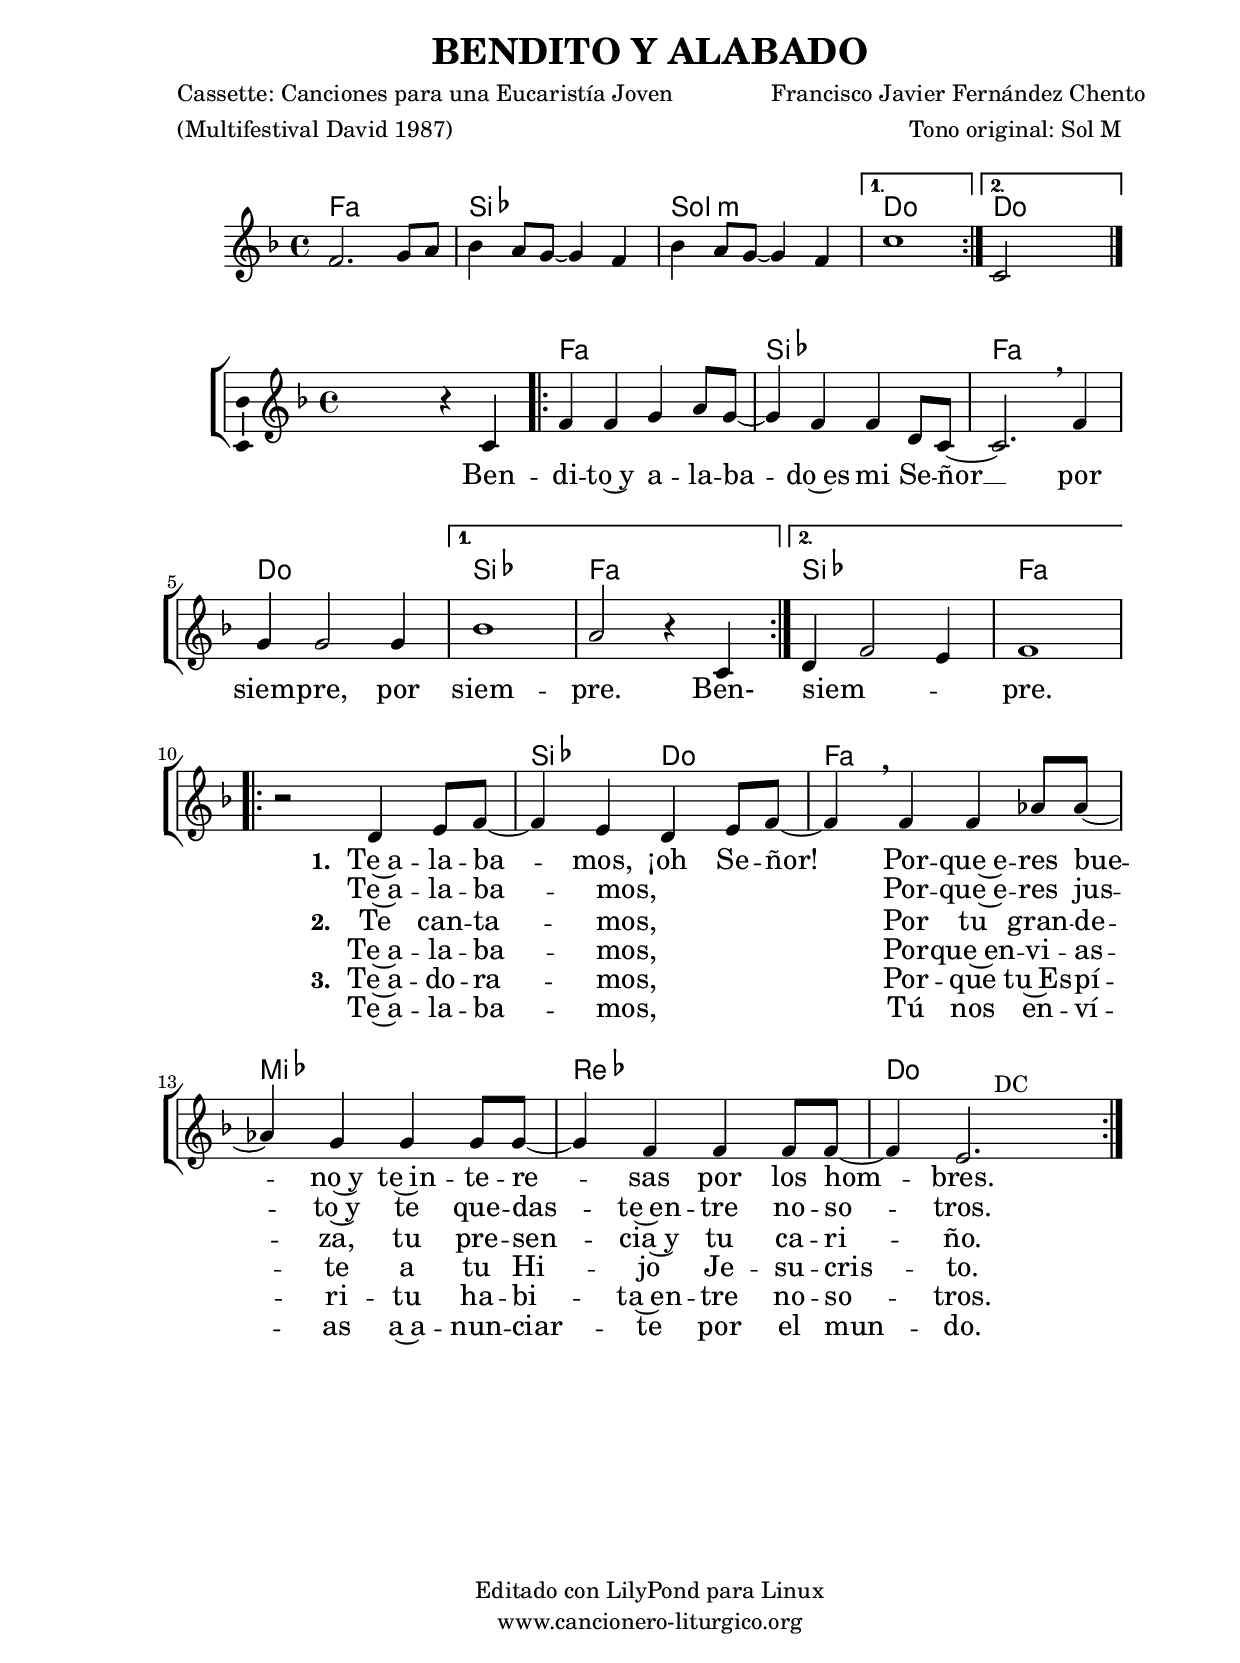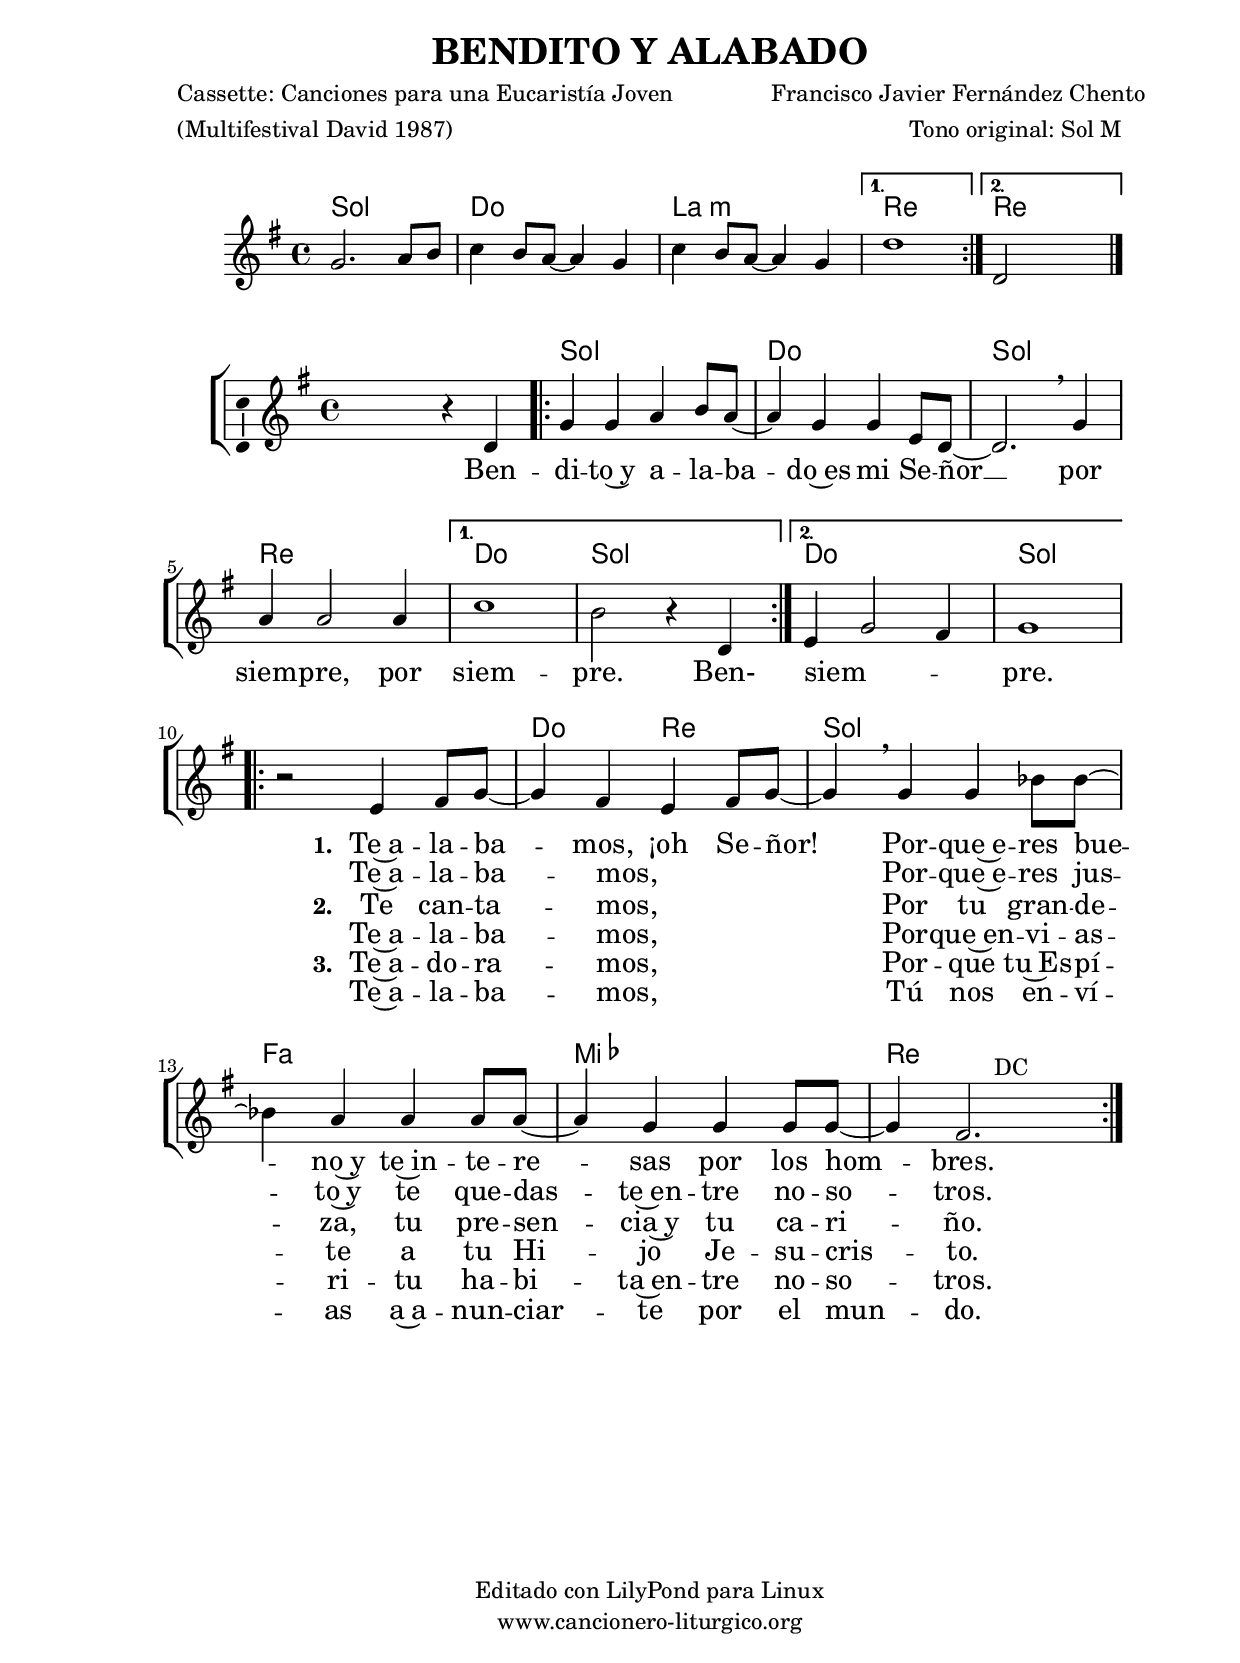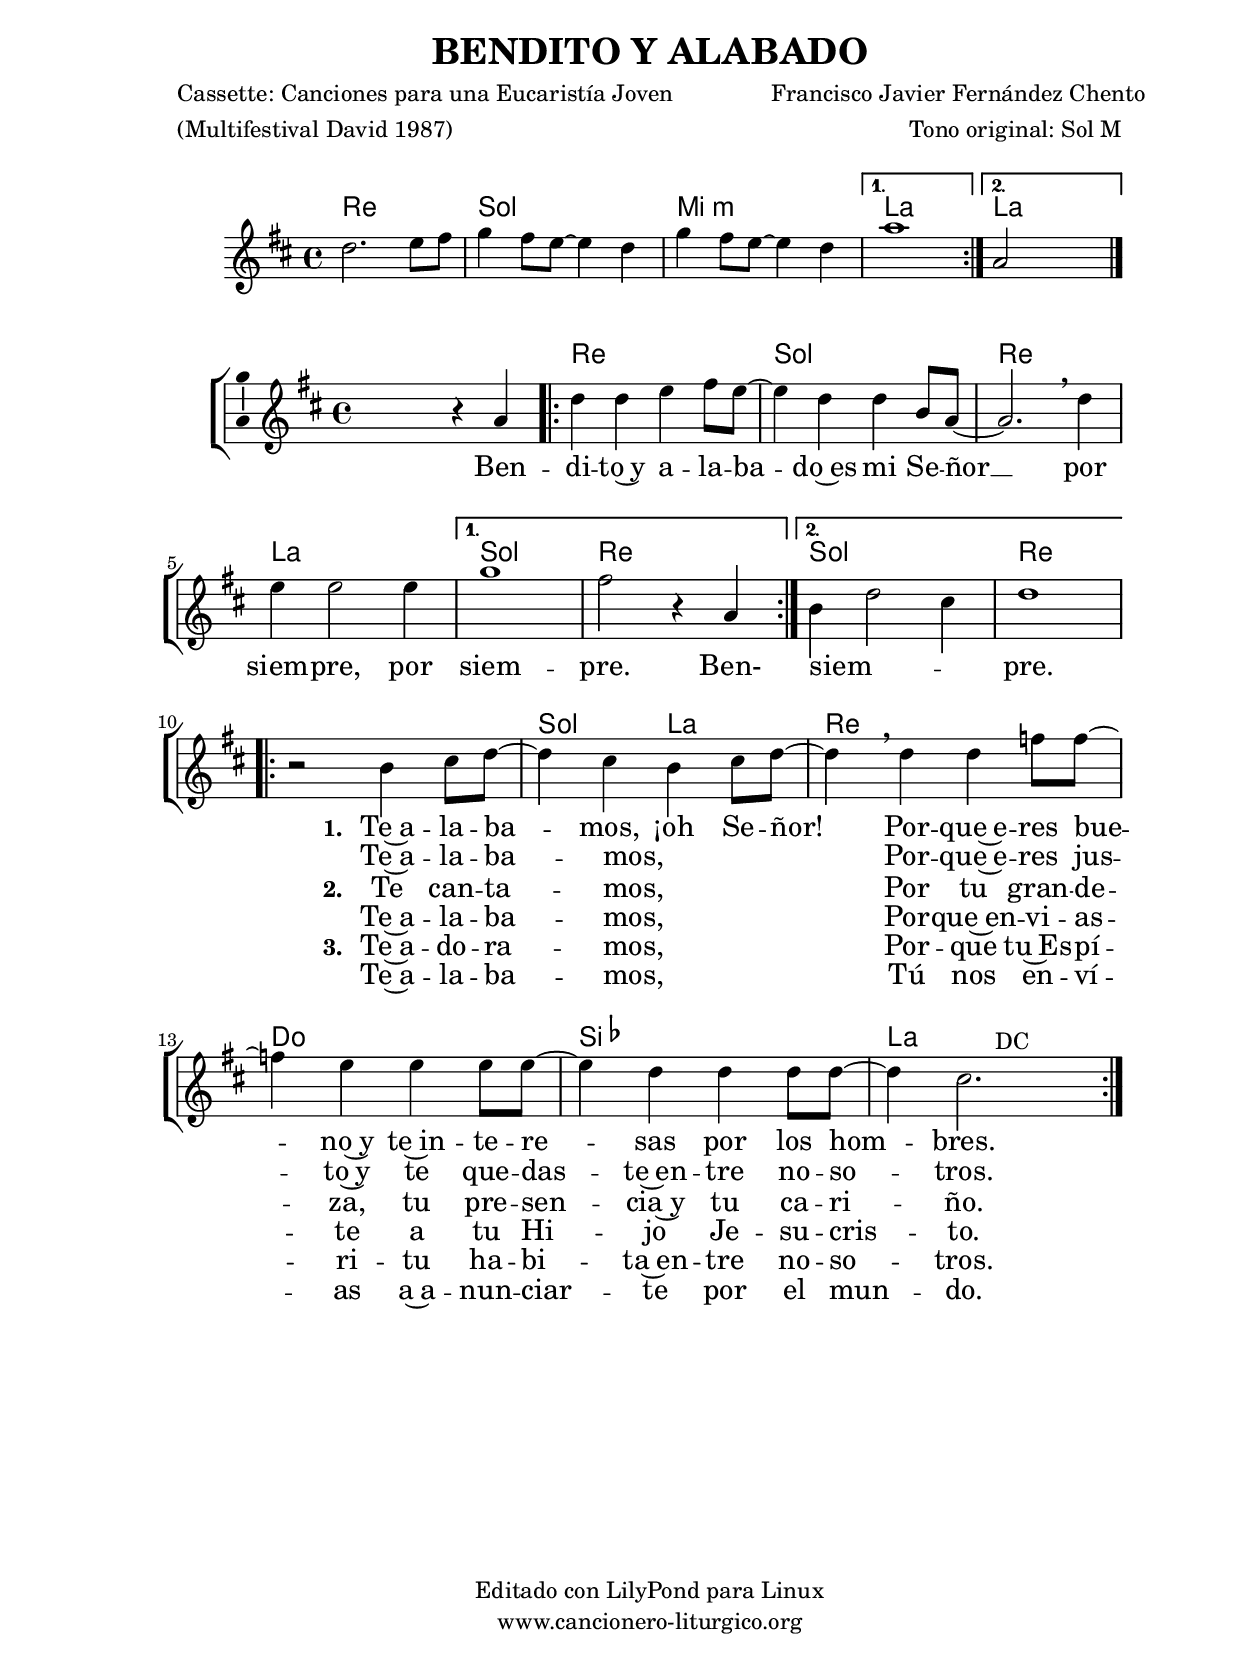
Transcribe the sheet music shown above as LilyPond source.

%
%para convertir .midi en .wav:
%timidity filename.midi -Ow -o finename.wav
%
%
%Para convertir de .wav a .mp3:
%lame -h -m j filename.wav
%
%
%para escuchar el midi:
%timidity nombrefichero.midi
%


%versión de lilypond para la que se ha escrito esta partitura:
\version "2.16.0"

	%Tamaño papel
	#(set-default-paper-size "a4")
	%Tamaño partitura
	#(set-global-staff-size 20)
	%No responde al pulsar sobre una nota
	#(ly:set-option 'point-and-click #f)

%parámetros del encabezamiento:
\header {
	title = "BENDITO Y ALABADO"
	subtitle = ""
	composer = "Francisco Javier Fernández Chento"
	poet = "Cassette: Canciones para una Eucaristía Joven"
	arranger = "Tono original: Sol M"
	meter = "(Multifestival David 1987)"
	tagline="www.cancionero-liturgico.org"
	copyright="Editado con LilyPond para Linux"
	}

%parámetros asociados al papel:
\paper  {
	oddHeaderMarkup = \markup {\fill-line { \on-the-fly #not-first-page \fromproperty #'header:title \on-the-fly #not-first-page \fromproperty #'header:composer }}
	evenHeaderMarkup = \markup {\fill-line { \fromproperty #'header:composer \fromproperty #'header:title }}
	#(set-paper-size "a4")
	print-page-number = ##f
	first-page-number = 1
	print-first-page-number = ##f
%	head-separation = 3.0 \cm
	bottom-margin = 0.5\cm
%%%	bottom-margin = -3.5\cm
	top-margin = 2.0 \cm
	left-margin = 3.0 \cm
	line-width = 16.0 \cm 
	indent = 8\mm
	interscoreline = 2.\mm
	between-system-space = 15\mm
%	para que las partituras no llenen la hoja:
	ragged-bottom = ##t
%	idem para la última hoja:
	ragged-last-bottom = ##f
%	para que las partituras llenen el ancho del papel:
	ragged-last = ##f
	after-title-space = 2.5 \cm
%page-count=1
%system-count=8

	%Flexible Vertical Spacing
%	markup-markup-spacing =
%	#'((basic-distance . 15) (minimum-distance . 15) (padding . 3))
	markup-system-spacing =
	#'((basic-distance . 15) (minimum-distance . 15) (padding . 3))
	system-system-spacing =
	#'((basic-distance . 15) (minimum-distance . 15) (padding . 3))
	score-system-spacing =
	#'((basic-distance . 15) (minimum-distance . 15) (padding . 5))
%	top-system-spacing = % header
%	#'((basic-distance . 8) (minimum-distance . 0) (padding . 0))
%	top-markup-spacing =
%	#'((basic-distance . 20) (minimum-distance . 20) (padding . 0))
	last-bottom-spacing = % footer
	#'((basic-distance . 5) (minimum-distance . 5) (padding . 0))
%	score-markup-spacing =
%	#'((basic-distance . 16) (minimum-distance . 13) (padding . 0))

	}


%parámetros que afectan a toda la partitura:
global =  {
	%clave de sol (G):
	\clef G
	%armadura:
	\transpose g f
	\key g \major
	\tempo 4=180
	\set Score.tempoHideNote = ##t
	}


acordesintro = {
	\italianChords
	\chordmode {
	\transpose g f
{

\repeat volta 2 {
g1 c a:m
}

\alternative {
{
d1
}
{
d1
}
}

}
}
}

melodiaintro = 

	\transpose g f
{
	\relative c''{
	\time 4/4

\repeat volta 2 {
g2. a8 b
c4 b8 a~a4 g
c4 b8 a~a4 g
}
\alternative {
{
d'1
}
{
d,2 s2
}
}

\bar "|."
}
}

acordes = {
	\italianChords
	\chordmode {
	\transpose g f
{

s1
\repeat volta 2 {
g1 c g d
}
\alternative {
{
c1 g
}
{
c1 g
}
}

\repeat volta 2 {
s1
c2 d g s f s ees s d s
}

	}
	}
}

melodia = 

	\transpose g f
{
	\relative c'{
	\time 4/4

s2 r4 d4
\repeat volta 2 {
g4 g a b8 a~
a4 g g e8 d~
d2. \breathe g4
a4 a2 a4
}

\alternative {
{
c1
b2 r4 d,4
}
{
e4 g2 fis4
g1
}
}

%\bar "||"
\break

\repeat volta 2 {
r2 e4 fis8 g~
g4 fis e fis8 g~
g4 \breathe g g bes8 bes~
bes4 a a a8 a~
a4 g g g8 g~
g4 fis2.^"      DC"
}
%r1

%%%\bar "|."
	}
	}


texto = \lyricmode {

Ben -- di -- to~y a -- la -- ba -- do~es mi Se -- ñor __
por siem -- pre, por siem -- pre. Ben-
siem -- _ _ pre.

\set stanza =#"1. " Te~a -- la -- ba -- mos, ¡oh Se -- ñor!
Por -- que~e -- res bue -- no~y te~in -- te -- re -- sas por los hom -- bres.

	}

textodos = \lyricmode {

\skip1 \skip1 \skip1 \skip1 \skip1 \skip1
\skip1 \skip1 \skip1 \skip1 \skip1 \skip1
\skip1 \skip1 \skip1 \skip1 \skip1 \skip1
\skip1 \skip1 \skip1

Te~a -- la -- ba -- mos, " " " " " " %%%¡oh Se -- ñor!
Por -- que~e -- res jus -- to~y te que -- das -- te~en -- tre no -- so -- tros.

	}

textotres = \lyricmode {

\skip1 \skip1 \skip1 \skip1 \skip1 \skip1
\skip1 \skip1 \skip1 \skip1 \skip1 \skip1
\skip1 \skip1 \skip1 \skip1 \skip1 \skip1
\skip1 \skip1 \skip1

\set stanza =#"2. " Te can -- ta -- mos, " " " " " " %%%¡oh Se -- ñor!
Por tu gran -- de -- za, tu pre -- sen -- cia~y tu ca -- ri -- ño.

	}

textocuatro = \lyricmode {

\skip1 \skip1 \skip1 \skip1 \skip1 \skip1
\skip1 \skip1 \skip1 \skip1 \skip1 \skip1
\skip1 \skip1 \skip1 \skip1 \skip1 \skip1
\skip1 \skip1 \skip1

Te~a -- la -- ba -- mos, " " " " " " %%%¡oh Se -- ñor!
Por -- que~en -- vi -- as -- te a tu Hi -- jo Je -- su -- cris -- to.

	}

textocinco = \lyricmode {

\skip1 \skip1 \skip1 \skip1 \skip1 \skip1
\skip1 \skip1 \skip1 \skip1 \skip1 \skip1
\skip1 \skip1 \skip1 \skip1 \skip1 \skip1
\skip1 \skip1 \skip1

\set stanza =#"3. " Te~a -- do -- ra -- mos, " " " " " " %%%¡oh Se -- ñor!
Por -- que tu~Es -- pí -- ri -- tu ha -- bi -- ta~en -- tre no -- so -- tros.

	}

textoseis = \lyricmode {

\skip1 \skip1 \skip1 \skip1 \skip1 \skip1
\skip1 \skip1 \skip1 \skip1 \skip1 \skip1
\skip1 \skip1 \skip1 \skip1 \skip1 \skip1
\skip1 \skip1 \skip1

Te~a -- la -- ba -- mos, " " " " " " %%%¡oh Se -- ñor!
Tú nos en -- ví -- as a~a -- nun -- ciar -- te por el mun -- do.

	}


acordesintroStaff = \context ChordNames = acordesintroStaff <<
	\set chordChanges = ##t
	\acordesintro
	>>

acordesStaff = \context ChordNames = acordesStaff <<
	\set chordChanges = ##t
	\acordes
	>>


vozintroStaff = \context Voice = vozintroStaff
<<
	\override Staff.StaffSymbol #'staff-space = #(magstep -0.35)
	\set Staff.midiInstrument = #"english horn"
	\set Staff.midiMinimumVolume = #0.7
	\set Staff.midiMaximumVolume = #0.9
	\global
	\melodiaintro
	>>

vozStaff = \context Voice = vozStaff
\with {\consists "Ambitus_engraver"}
<<
%	\set Staff.instrumentName = ""
%	\set Staff.shortInstrumentName = ""
%	\set Staff.midiInstrument = #"clarinet"
%	\set Staff.midiInstrument = #"cello"
%	\set Staff.midiInstrument = #"flute"
	\set Staff.midiInstrument = #"electric guitar (jazz)"
%	\set Staff.midiInstrument = #"english horn"
%	\set Staff.midiInstrument = #"violin"
%	\set Staff.midiInstrument = #"glockenspiel"
	\set Staff.midiMinimumVolume = #0.7
	\set Staff.midiMaximumVolume = #0.9
	\global
	\melodia
	>>

textoStaff = \context Lyrics = textoStaff <<
	\lyricsto vozStaff \texto
	>>

textodosStaff = \context Lyrics = textodosStaff <<
	\lyricsto vozStaff \textodos
	>>

textotresStaff = \context Lyrics = textotresStaff <<
	\lyricsto vozStaff \textotres
	>>

textocuatroStaff = \context Lyrics = textocuatroStaff <<
	\lyricsto vozStaff \textocuatro
	>>

textocincoStaff = \context Lyrics = textocincoStaff <<
	\lyricsto vozStaff \textocinco
	>>

textoseisStaff = \context Lyrics = textoseisStaff <<
	\lyricsto vozStaff \textoseis
	>>

\book {
	\score {
		\context ChoirStaff {
%			\override StaffGroup.SystemStartBracket #'collapse-height = #1
%			\override Score.SystemStartBar #'collapse-height = #1
			<<
			\acordesintroStaff
			\vozintroStaff
			>>
			}
		\layout {
	    		\context {
				\Lyrics
				\override LyricText #'font-size = #2
				}
	   		 \context {
				\Score
				\override StaffSymbol #'staff-space = #(magstep +3)
				}
			}
		}
	\score {
		\context ChoirStaff {
			\override StaffGroup.SystemStartBracket #'collapse-height = #1
			\override Score.SystemStartBar #'collapse-height = #1
			<<
			\acordesStaff
			\vozStaff
			\textoStaff
			\textodosStaff
			\textotresStaff
			\textocuatroStaff
			\textocincoStaff
			\textoseisStaff
			>>
			}
		\layout {
	    		\context {
				\Lyrics
				\override LyricText #'font-size = #2
				}
	   		 \context {
				\Score
				\override StaffSymbol #'staff-space = #(magstep +3)
				}
			}
		}
	\score {
		\unfoldRepeats
		\context ChoirStaff {
			<<
			\acordesintroStaff
			\vozintroStaff
			>>
			<<
			\acordesStaff
			\vozStaff
			>>
			}
		\midi {
	  		\context {
	  			\Score
				tempoWholesPerMinute = #(ly:make-moment 70 4)
				}
			}
		}
	}



#(define output-suffix "C")
\book {
	\score {
		\context ChoirStaff {
%			\override StaffGroup.SystemStartBracket #'collapse-height = #1
%			\override Score.SystemStartBar #'collapse-height = #1
\transpose c d
			<<
			\acordesintroStaff
			\vozintroStaff
			>>
			}
		\layout {
	    		\context {
				\Lyrics
				\override LyricText #'font-size = #2
				}
	   		 \context {
				\Score
				\override StaffSymbol #'staff-space = #(magstep +3)
				}
			}
		}
	\score {
		\context ChoirStaff {
			\override StaffGroup.SystemStartBracket #'collapse-height = #1
			\override Score.SystemStartBar #'collapse-height = #1
\transpose c d
			<<
			\acordesStaff
			\vozStaff
			\textoStaff
			\textodosStaff
			\textotresStaff
			\textocuatroStaff
			\textocincoStaff
			\textoseisStaff
			>>
			}
		\layout {
	    		\context {
				\Lyrics
				\override LyricText #'font-size = #2
				}
	   		 \context {
				\Score
				\override StaffSymbol #'staff-space = #(magstep +3)
				}
			}
		}
	}

#(define output-suffix "S")
\book {
	\score {
		\context ChoirStaff {
%			\override StaffGroup.SystemStartBracket #'collapse-height = #1
%			\override Score.SystemStartBar #'collapse-height = #1
\transpose c a
			<<
			\acordesintroStaff
			\vozintroStaff
			>>
			}
		\layout {
	    		\context {
				\Lyrics
				\override LyricText #'font-size = #2
				}
	   		 \context {
				\Score
				\override StaffSymbol #'staff-space = #(magstep +3)
				}
			}
		}
	\score {
		\context ChoirStaff {
			\override StaffGroup.SystemStartBracket #'collapse-height = #1
			\override Score.SystemStartBar #'collapse-height = #1
\transpose c a
			<<
			\acordesStaff
			\vozStaff
			\textoStaff
			\textodosStaff
			\textotresStaff
			\textocuatroStaff
			\textocincoStaff
			\textoseisStaff
			>>
			}
		\layout {
	    		\context {
				\Lyrics
				\override LyricText #'font-size = #2
				}
	   		 \context {
				\Score
				\override StaffSymbol #'staff-space = #(magstep +3)
				}
			}
		}
	}


